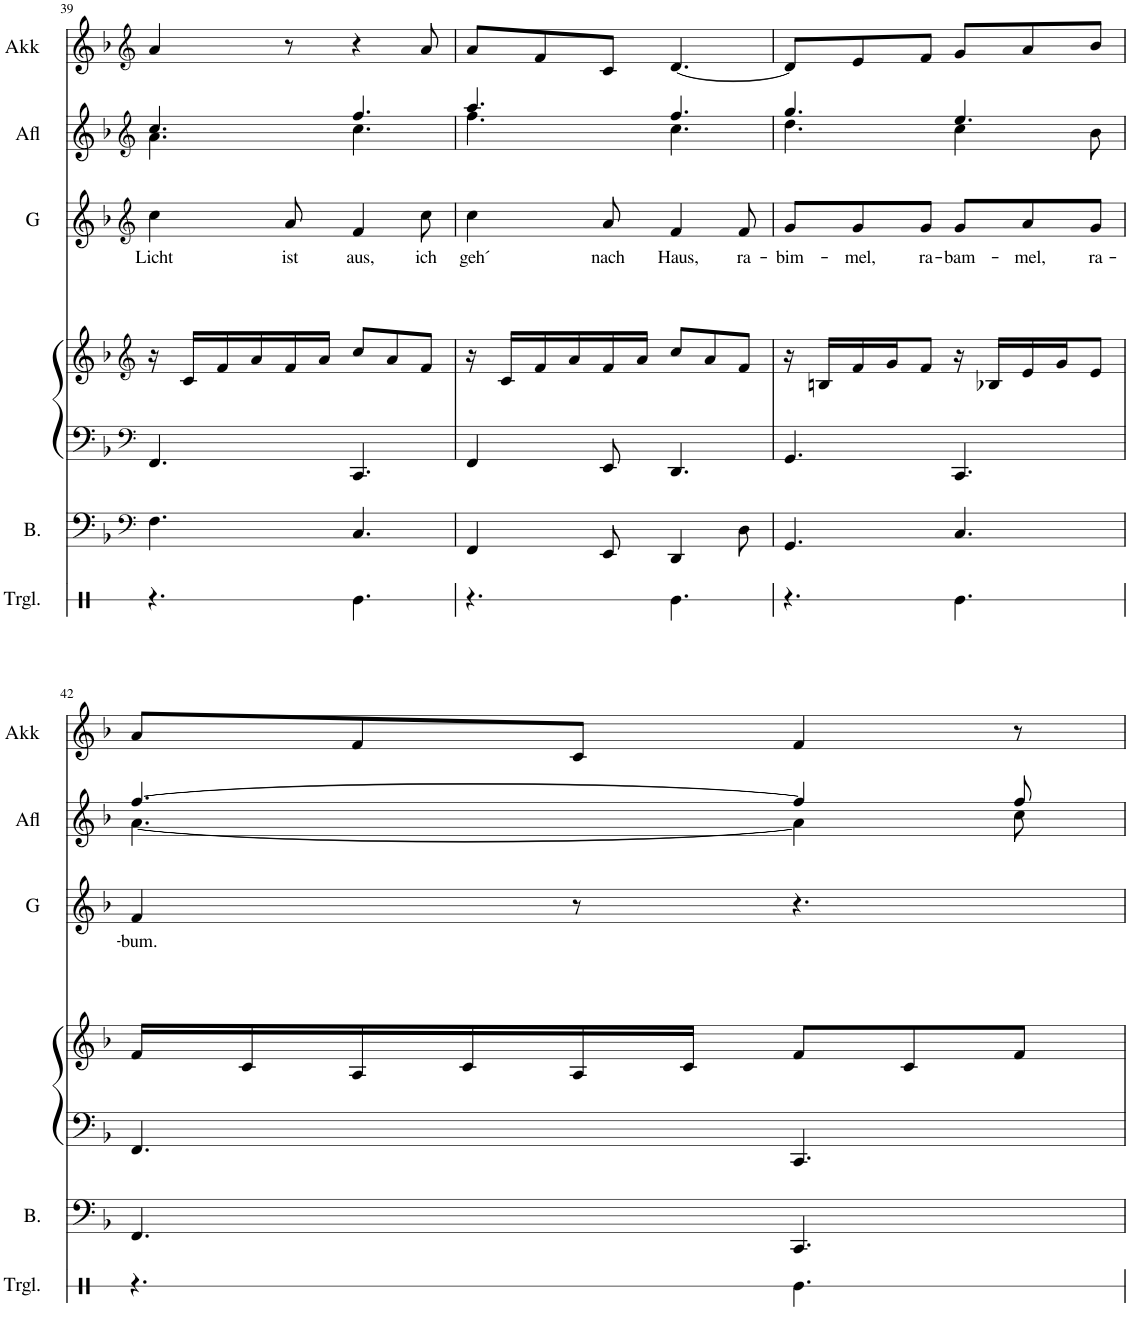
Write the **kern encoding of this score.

**kern	**kern	**kern	**kern	**kern	**text	**kern	**kern
*part6	*part5	*part4	*part4	*part3	*part3	*part2	*part1
*staff7	*staff6	*staff5	*staff4	*staff3	*staff3	*staff2	*staff1
*I"Triangel	*I"Bass	*I"Klavier links	*	*I"Gesang	*	*I"Altflöten	*I"Akkordeon
*I'Trgl.	*I'B.	*	*	*I'G	*	*I'Afl	*I'Akk
!!LO:PB:g=z
*clefX	*clefF4	*clefF4	*clefG2	*clefG2	*	*clefG2	*clefG2
*	*Trd7c12	*	*	*	*	*	*
*k[]	*k[b-]	*k[b-]	*k[b-]	*k[b-]	*	*k[b-]	*k[b-]
*M6/8	*M6/8	*M6/8	*M6/8	*M6/8	*	*M6/8	*M6/8
=39	=39	=39	=39	=39	=39	=39	=39
!	!	!	!	!	!LO:LY:b	!	!
*	*	*	*	*	*	*^	*
4.r	4.F\	4.FF/	16r	4cc\	Licht	4.cc/	4.a\	4a/
.	.	.	16c/LL	.	.	.	.	.
.	.	.	16f/	.	.	.	.	.
.	.	.	16a/	.	.	.	.	.
!	!	!	!	!	!LO:LY:b	!	!	!
.	.	.	16f/	8a/	ist	.	.	8r
.	.	.	16a/JJ	.	.	.	.	.
!	!	!	!	!	!LO:LY:b	!	!	!
4.Re\	4.C/	4.CC/	8cc/L	4f/	aus,	4.ff/	4.cc\	4r
.	.	.	8a/	.	.	.	.	.
!	!	!	!	!	!LO:LY:b	!	!	!
.	.	.	8f/J	8cc\	ich	.	.	8a/
=40	=40	=40	=40	=40	=40	=40	=40	=40
!	!	!	!	!	!LO:LY:b	!	!	!
4.r	4FF/	4FF/	16r	4cc\	geh´	4.aa/	4.ff\	8a/L
.	.	.	16c/LL	.	.	.	.	.
.	.	.	16f/	.	.	.	.	8f/
.	.	.	16a/	.	.	.	.	.
!	!	!	!	!	!LO:LY:b	!	!	!
.	8EE/	8EE/	16f/	8a/	nach	.	.	8c/J
.	.	.	16a/JJ	.	.	.	.	.
!	!	!	!	!	!LO:LY:b	!	!	!
4.Re\	4DD/	4.DD/	8cc/L	4f/	Haus,	4.ff/	4.cc\	[4.d/
.	.	.	8a/	.	.	.	.	.
!	!	!	!	!	!LO:LY:b	!	!	!
.	8D\	.	8f/J	8f/	ra-	.	.	.
=41	=41	=41	=41	=41	=41	=41	=41	=41
!	!	!	!	!	!LO:LY:b	!	!	!
4.r	4.GG/	4.GG/	16r	8g/L	bim-	4.gg/	4.dd\	8d/L]
.	.	.	16Bn/LL	.	.	.	.	.
!	!	!	!	!	!LO:LY:b	!	!	!
.	.	.	16f/	8g/	mel,	.	.	8e/
.	.	.	16g/J	.	.	.	.	.
!	!	!	!	!	!LO:LY:b	!	!	!
.	.	.	8f/J	8g/J	ra-	.	.	8f/J
!	!	!	!	!	!LO:LY:b	!	!	!
4.Re\	4.C/	4.CC/	16r	8g/L	bam-	4.ee/	4cc\	8g/L
.	.	.	16B-X/LL	.	.	.	.	.
!	!	!	!	!	!LO:LY:b	!	!	!
.	.	.	16e/	8a/	mel,	.	.	8a/
.	.	.	16g/J	.	.	.	.	.
!	!	!	!	!	!LO:LY:b	!	!	!
.	.	.	8e/J	8g/J	ra-	.	8b-\	8b-/J
!!LO:LB:g=z
=42	=42	=42	=42	=42	=42	=42	=42	=42
!	!	!	!	!	!LO:LY:b	!	!	!
4.r	4.FF/	4.FF/	16f/LL	4f/	bum.	[4.ff/	[4.a\	8a/L
.	.	.	16c/	.	.	.	.	.
.	.	.	16A/	.	.	.	.	8f/
.	.	.	16c/	.	.	.	.	.
.	.	.	16A/	8r	.	.	.	8c/J
.	.	.	16c/JJ	.	.	.	.	.
4.Re\	4.CC/	4.CC/	8f/L	4.r	.	4ff/]	4a\]	4f/
.	.	.	8c/	.	.	.	.	.
.	.	.	8f/J	.	.	8ff/	8cc\	8r
*	*	*	*	*	*	*v	*v	*
=	=	=	=	=	=	=	=
*-	*-	*-	*-	*-	*-	*-	*-
